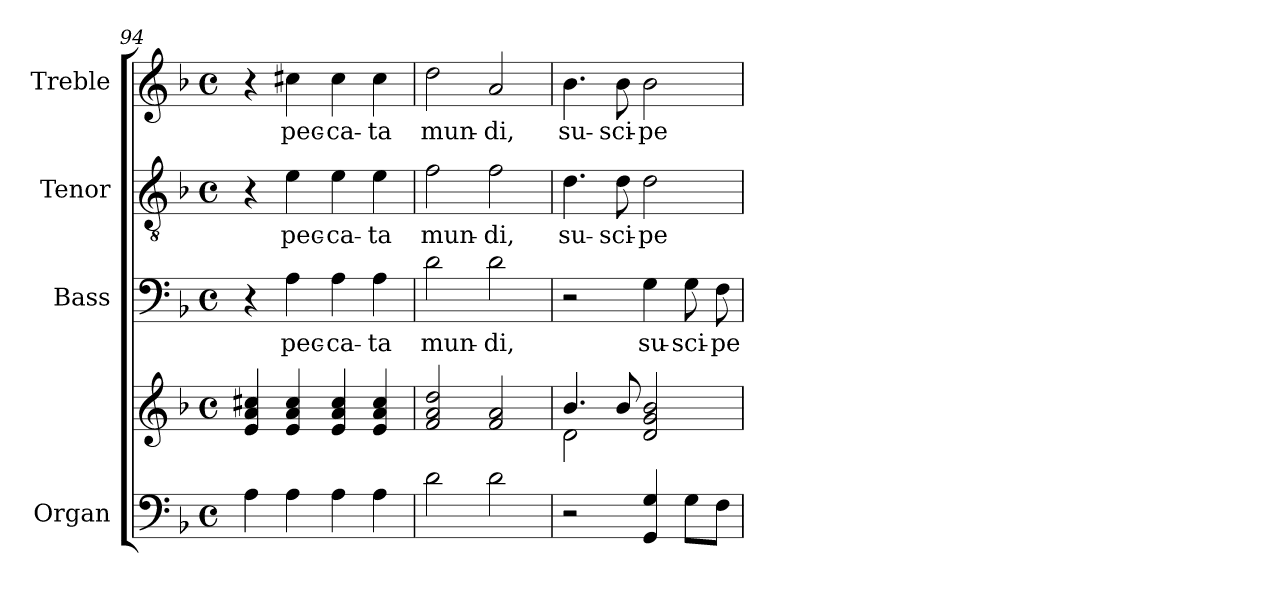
**kern	**kern	**kern	**text	**kern	**text	**kern	**text
*part4	*part4	*part3	*part3	*part2	*part2	*part1	*part1
*staff5	*staff4	*staff3	*staff3	*staff2	*staff2	*staff1	*staff1
*I"Organ	*	*I"Bass	*	*I"Tenor	*	*I"Treble	*
*I'Organ	*	*I'Bass	*	*I'Tenor	*	*I'Treble	*
*clefF4	*clefG2	*clefF4	*	*clefGv2	*	*clefG2	*
*k[b-]	*k[b-]	*k[b-]	*	*k[b-]	*	*k[b-]	*
*F:	*F:	*F:	*	*F:	*	*F:	*
*M4/4	*M4/4	*M4/4	*	*M4/4	*	*M4/4	*
*met(c)	*met(c)	*met(c)	*	*met(c)	*	*met(c)	*
=94	=94	=94	=94	=94	=94	=94	=94
*	*^	*	*	*	*	*	*
4A	4e 4a 4cc#X	1ryy	4r	.	4r	.	4r	.
!	!	!	!	!LO:LY:b	!	!LO:LY:b	!	!LO:LY:b
4A	4e 4a 4cc#	.	4A	pec-	4e	pec-	4cc#X	pec-
!	!	!	!	!LO:LY:b	!	!LO:LY:b	!	!LO:LY:b
4A	4e 4a 4cc#	.	4A	-ca-	4e	-ca-	4cc#	-ca-
!	!	!	!	!LO:LY:b	!	!LO:LY:b	!	!LO:LY:b
4A	4e 4a 4cc#	.	4A	-ta	4e	-ta	4cc#	-ta
=95	=95	=95	=95	=95	=95	=95	=95	=95
!	!	!	!	!LO:LY:b	!	!LO:LY:b	!	!LO:LY:b
2d	2f 2a 2dd	1ryy	2d	mun-	2f	mun-	2dd	mun-
!	!	!	!	!LO:LY:b	!	!LO:LY:b	!	!LO:LY:b
2d	2f 2a	.	2d	-di,	2f	-di,	2a	-di,
=96	=96	=96	=96	=96	=96	=96	=96	=96
!	!	!	!	!	!	!LO:LY:b	!	!LO:LY:b
2r	4.b-/	2d\	2r	.	4.d	su-	4.b-	su-
!	!	!	!	!	!	!LO:LY:b	!	!LO:LY:b
.	8b-/	.	.	.	8d	-sci-	8b-	-sci-
!	!	!	!	!LO:LY:b	!	!LO:LY:b	!	!LO:LY:b
4GG 4G	2d 2g 2b-	2ryy	4G	su-	2d	-pe	2b-	-pe
!	!	!	!	!LO:LY:b	!	!	!	!
8GL	.	.	8G	-sci-	.	.	.	.
!	!	!	!	!LO:LY:b	!	!	!	!
8FJ	.	.	8F	-pe	.	.	.	.
*	*v	*v	*	*	*	*	*	*
=	=	=	=	=	=	=	=
*-	*-	*-	*-	*-	*-	*-	*-
